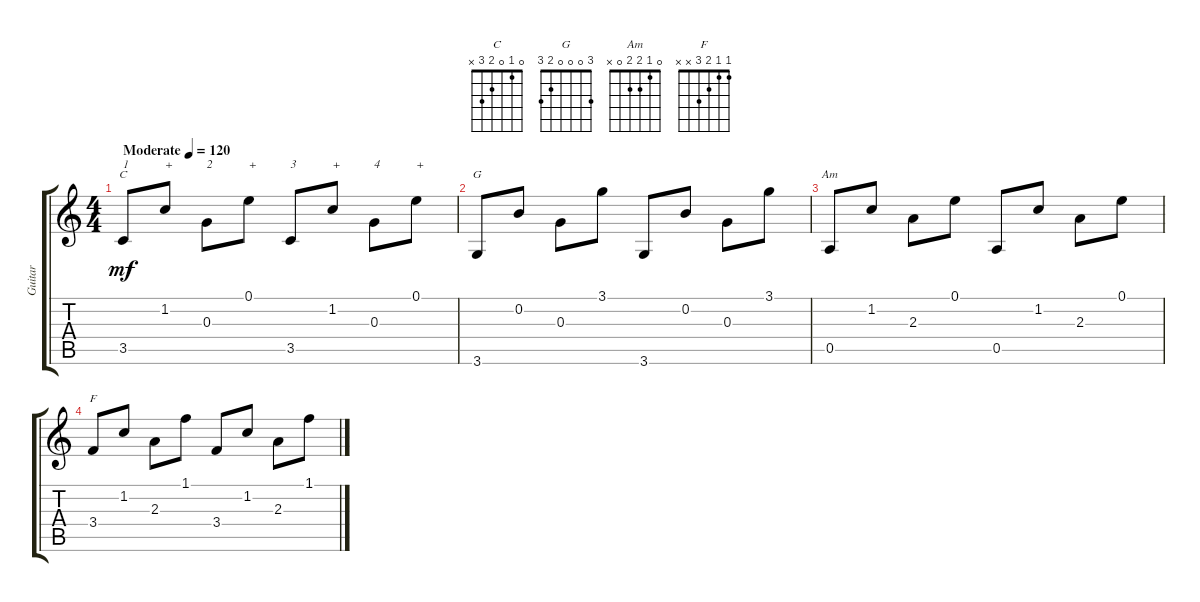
\track ("Guitar" "Guitar") {instrument acousticguitarnylon}
\staff {score tabs}
\tuning (E4 B3 G3 D3 A2 E2) {hide}
\chord ("C" 0 1 0 2 3 x)
\chord ("G" 3 0 0 0 2 3)
\chord ("Am" 0 1 2 2 0 x)
\chord ("F" 1 1 2 3 x x)
\ts (4 4)
\tempo (120 "Moderate")
\clef g2
\ks c
3.5.8{ch "C" txt "1" dy mf instrument acousticguitarnylon} 1.2.8{txt "+"} 0.3.8{txt "2"} 0.1.8{txt "+"} 3.5.8{txt "3"} 1.2.8{txt "+"} 0.3.8{txt "4"} 0.1.8{txt "+"} |
3.6.8{ch "G"} 0.2.8 0.3.8 3.1.8 3.6.8 0.2.8 0.3.8 3.1.8 |
0.5.8{ch "Am"} 1.2.8 2.3.8 0.1.8 0.5.8 1.2.8 2.3.8 0.1.8 |
3.4.8{ch "F"} 1.2.8 2.3.8 1.1.8 3.4.8 1.2.8 2.3.8 1.1.8
